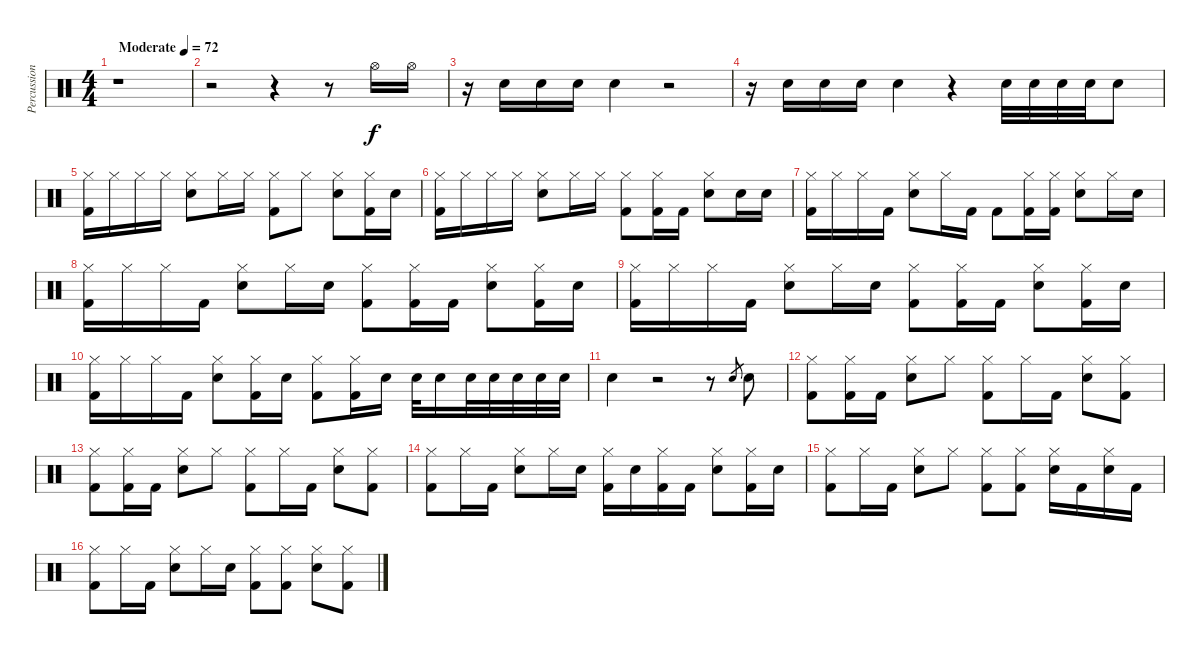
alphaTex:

\track ("Percussions" "Percussion") {instrument percussion}
\staff {score}
\articulation defaults
\ts (4 4)
\tempo (72 "Moderate")
\clef neutral
\ks c
r.1{dy f} |
r.2 r.4 r.8 "Hi-Hat (open)".16 "Hi-Hat (open)".16 |
r.16 "Electric Snare (hit)".16 "Electric Snare (hit)".16 "Electric Snare (hit)".16 "Electric Snare (hit)".4 r.2 |
r.16 "Electric Snare (hit)".16 "Electric Snare (hit)".16 "Electric Snare (hit)".16 "Electric Snare (hit)".4 r.4 "Electric Snare (hit)".32 "Electric Snare (hit)".32 "Electric Snare (hit)".32 "Electric Snare (hit)".32 "Electric Snare (hit)".8 |
("Hi-Hat (closed)" "Kick (hit) 2").16 "Hi-Hat (closed)".16 "Hi-Hat (closed)".16 "Hi-Hat (closed)".16 ("Hi-Hat (closed)" "Electric Snare (hit)").8 "Hi-Hat (closed)".16 "Hi-Hat (closed)".16 ("Hi-Hat (closed)" "Kick (hit) 2").8 "Hi-Hat (closed)".8 ("Hi-Hat (closed)" "Electric Snare (hit)").8 ("Hi-Hat (closed)" "Kick (hit) 2").16 "Electric Snare (hit)".16 |
("Hi-Hat (closed)" "Kick (hit) 2").16 "Hi-Hat (closed)".16 "Hi-Hat (closed)".16 "Hi-Hat (closed)".16 ("Hi-Hat (closed)" "Electric Snare (hit)").8 "Hi-Hat (closed)".16 "Hi-Hat (closed)".16 ("Hi-Hat (closed)" "Kick (hit) 2").8 ("Hi-Hat (closed)" "Kick (hit) 2").16 "Kick (hit) 2".16 ("Hi-Hat (closed)" "Electric Snare (hit)").8 "Electric Snare (hit)".16 "Electric Snare (hit)".16 |
("Hi-Hat (closed)" "Kick (hit) 2").16 "Hi-Hat (closed)".16 "Hi-Hat (closed)".16 "Kick (hit) 2".16 ("Hi-Hat (closed)" "Electric Snare (hit)").8 "Hi-Hat (closed)".16 "Kick (hit) 2".16 "Kick (hit) 2".8 ("Hi-Hat (closed)" "Kick (hit) 2").16 ("Hi-Hat (closed)" "Kick (hit) 2").16 ("Hi-Hat (closed)" "Electric Snare (hit)").8 "Hi-Hat (closed)".16 "Electric Snare (hit)".16 |
("Hi-Hat (closed)" "Kick (hit) 2").16 "Hi-Hat (closed)".16 "Hi-Hat (closed)".16 "Kick (hit) 2".16 ("Hi-Hat (closed)" "Electric Snare (hit)").8 "Hi-Hat (closed)".16 "Electric Snare (hit)".16 ("Hi-Hat (closed)" "Kick (hit) 2").8 ("Hi-Hat (closed)" "Kick (hit) 2").16 "Kick (hit) 2".16 ("Hi-Hat (closed)" "Electric Snare (hit)").8 ("Hi-Hat (closed)" "Kick (hit) 2").16 "Electric Snare (hit)".16 |
("Hi-Hat (closed)" "Kick (hit) 2").16 "Hi-Hat (closed)".16 "Hi-Hat (closed)".16 "Kick (hit) 2".16 ("Hi-Hat (closed)" "Electric Snare (hit)").8 "Hi-Hat (closed)".16 "Electric Snare (hit)".16 ("Hi-Hat (closed)" "Kick (hit) 2").8 ("Hi-Hat (closed)" "Kick (hit) 2").16 "Kick (hit) 2".16 ("Hi-Hat (closed)" "Electric Snare (hit)").8 ("Hi-Hat (closed)" "Kick (hit) 2").16 "Electric Snare (hit)".16 |
("Hi-Hat (closed)" "Kick (hit) 2").16 "Hi-Hat (closed)".16 "Hi-Hat (closed)".16 "Kick (hit) 2".16 ("Hi-Hat (closed)" "Electric Snare (hit)").8 ("Hi-Hat (closed)" "Kick (hit) 2").16 "Electric Snare (hit)".16 ("Hi-Hat (closed)" "Kick (hit) 2").8 ("Hi-Hat (closed)" "Kick (hit) 2").16 "Electric Snare (hit)".16 "Electric Snare (hit)".32 "Electric Snare (hit)".16 "Electric Snare (hit)".32 "Electric Snare (hit)".32 "Electric Snare (hit)".32 "Electric Snare (hit)".32 "Electric Snare (hit)".32 |
"Electric Snare (hit)".4 r.2 r.8 "Electric Snare (hit)".8{gr} "Electric Snare (hit)".8 |
("Hi-Hat (closed)" "Kick (hit) 2").8 ("Hi-Hat (closed)" "Kick (hit) 2").16 "Kick (hit) 2".16 ("Hi-Hat (closed)" "Electric Snare (hit)").8 "Hi-Hat (closed)".8 ("Hi-Hat (closed)" "Kick (hit) 2").8 "Hi-Hat (closed)".16 "Kick (hit) 2".16 ("Hi-Hat (closed)" "Electric Snare (hit)").8 ("Hi-Hat (closed)" "Kick (hit) 2").8 |
("Hi-Hat (closed)" "Kick (hit) 2").8 ("Hi-Hat (closed)" "Kick (hit) 2").16 "Kick (hit) 2".16 ("Hi-Hat (closed)" "Electric Snare (hit)").8 "Hi-Hat (closed)".8 ("Hi-Hat (closed)" "Kick (hit) 2").8 "Hi-Hat (closed)".16 "Kick (hit) 2".16 ("Hi-Hat (closed)" "Electric Snare (hit)").8 ("Hi-Hat (closed)" "Kick (hit) 2").8 |
("Hi-Hat (closed)" "Kick (hit) 2").8 "Hi-Hat (closed)".16 "Kick (hit) 2".16 ("Hi-Hat (closed)" "Electric Snare (hit)").8 "Hi-Hat (closed)".16 "Electric Snare (hit)".16 ("Hi-Hat (closed)" "Kick (hit) 2").16 "Electric Snare (hit)".16 ("Hi-Hat (closed)" "Kick (hit) 2").16 "Kick (hit) 2".16 ("Hi-Hat (closed)" "Electric Snare (hit)").8 ("Kick (hit) 2" "Hi-Hat (closed)").16 "Electric Snare (hit)".16 |
("Hi-Hat (closed)" "Kick (hit) 2").8 "Hi-Hat (closed)".16 "Kick (hit) 2".16 ("Hi-Hat (closed)" "Electric Snare (hit)").8 "Hi-Hat (closed)".8 ("Hi-Hat (closed)" "Kick (hit) 2").8 ("Hi-Hat (closed)" "Kick (hit) 2").8 ("Hi-Hat (closed)" "Electric Snare (hit)").16 "Kick (hit) 2".16 ("Hi-Hat (closed)" "Electric Snare (hit)").16 "Kick (hit) 2".16 |
("Hi-Hat (closed)" "Kick (hit) 2").8 "Hi-Hat (closed)".16 "Kick (hit) 2".16 ("Hi-Hat (closed)" "Electric Snare (hit)").8 "Hi-Hat (closed)".16 "Electric Snare (hit)".16 ("Hi-Hat (closed)" "Kick (hit) 2").8 ("Hi-Hat (closed)" "Kick (hit) 2").8 ("Hi-Hat (closed)" "Electric Snare (hit)").8 ("Kick (hit) 2" "Hi-Hat (closed)").8
